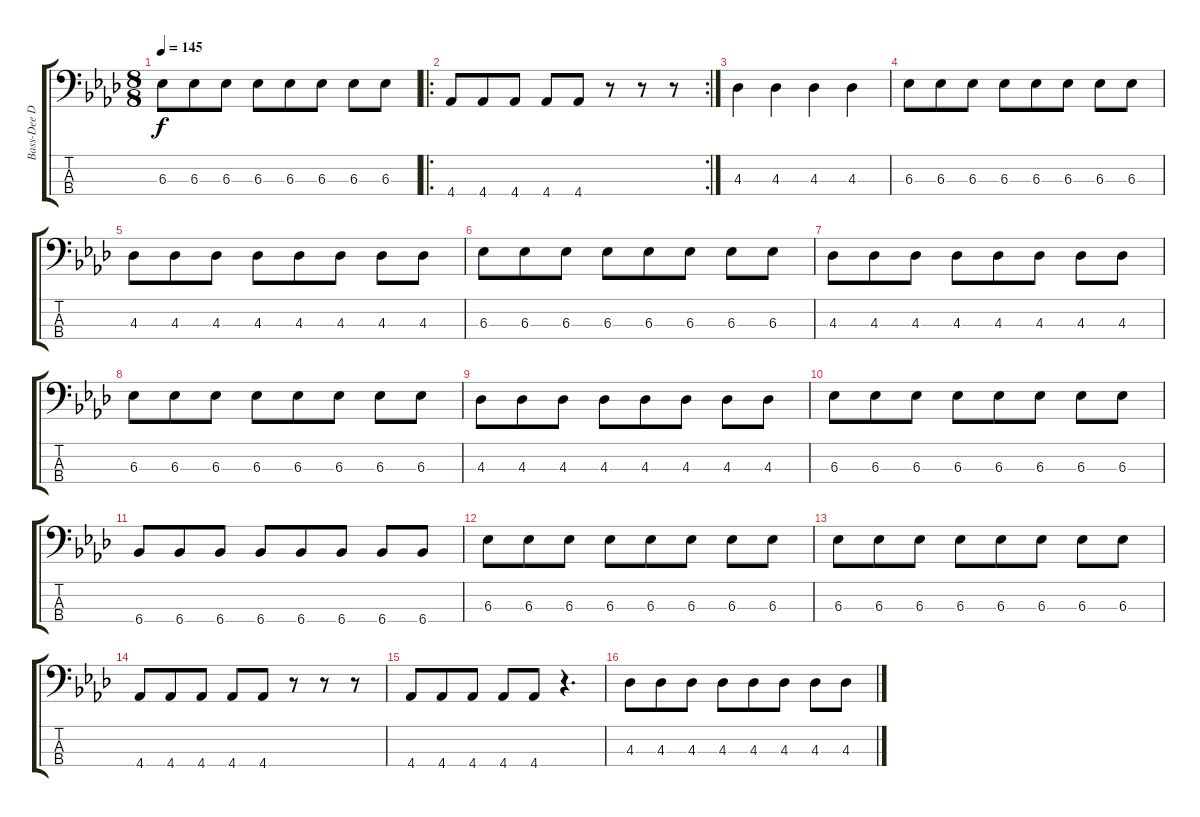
\track ("Bass-Dee Dee" "Bass-Dee D") {instrument electricbasspick}
\staff {score tabs}
\tuning (G2 D2 A1 E1) {hide}
\ts (8 8)
\tempo 145
\clef f4
\ks ab
6.3.8{dy f} 6.3.8 6.3.8 6.3.8 6.3.8 6.3.8 6.3.8 6.3.8 |
\ro
\rc 2
4.4.8 4.4.8 4.4.8 4.4.8 4.4.8 r.8 r.8 r.8 |
4.3.4 4.3.4 4.3.4 4.3.4 |
6.3.8 6.3.8 6.3.8 6.3.8 6.3.8 6.3.8 6.3.8 6.3.8 |
4.3.8 4.3.8 4.3.8 4.3.8 4.3.8 4.3.8 4.3.8 4.3.8 |
6.3.8 6.3.8 6.3.8 6.3.8 6.3.8 6.3.8 6.3.8 6.3.8 |
4.3.8 4.3.8 4.3.8 4.3.8 4.3.8 4.3.8 4.3.8 4.3.8 |
6.3.8 6.3.8 6.3.8 6.3.8 6.3.8 6.3.8 6.3.8 6.3.8 |
4.3.8 4.3.8 4.3.8 4.3.8 4.3.8 4.3.8 4.3.8 4.3.8 |
6.3.8 6.3.8 6.3.8 6.3.8 6.3.8 6.3.8 6.3.8 6.3.8 |
6.4.8 6.4.8 6.4.8 6.4.8 6.4.8 6.4.8 6.4.8 6.4.8 |
6.3.8 6.3.8 6.3.8 6.3.8 6.3.8 6.3.8 6.3.8 6.3.8 |
6.3.8 6.3.8 6.3.8 6.3.8 6.3.8 6.3.8 6.3.8 6.3.8 |
4.4.8 4.4.8 4.4.8 4.4.8 4.4.8 r.8 r.8 r.8 |
4.4.8 4.4.8 4.4.8 4.4.8 4.4.8 r.4{d} |
4.3.8 4.3.8 4.3.8 4.3.8 4.3.8 4.3.8 4.3.8 4.3.8
